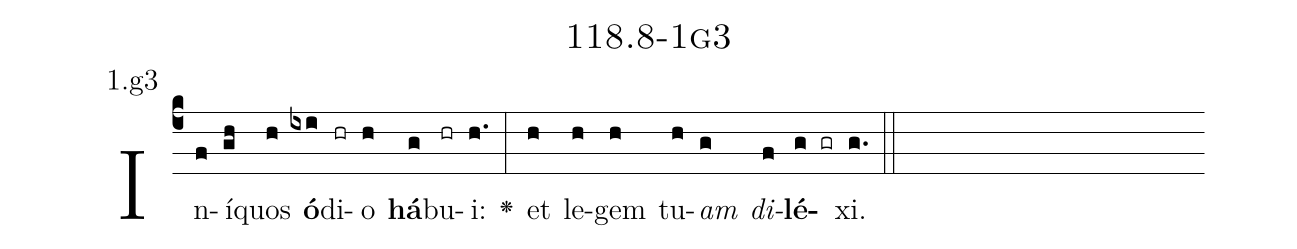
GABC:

name: 118.8-1g3;
annotation: 1.g3;
%%
(c4)In(f)í(gh)quos(h) <b>ó</b>(ixi)di(hr)o(h) <b>há</b>(g)bu(hr)i:(h.) <v>\greheightstar</v>(:) et(h) le(h)gem(h) tu(h)<i>am</i>(g) <i>di</i>(f)<b>lé</b>(g gr)xi.(g.) (::)


%E(h) u(h) o(g) u(f) a(g) e.(g.) (::)
